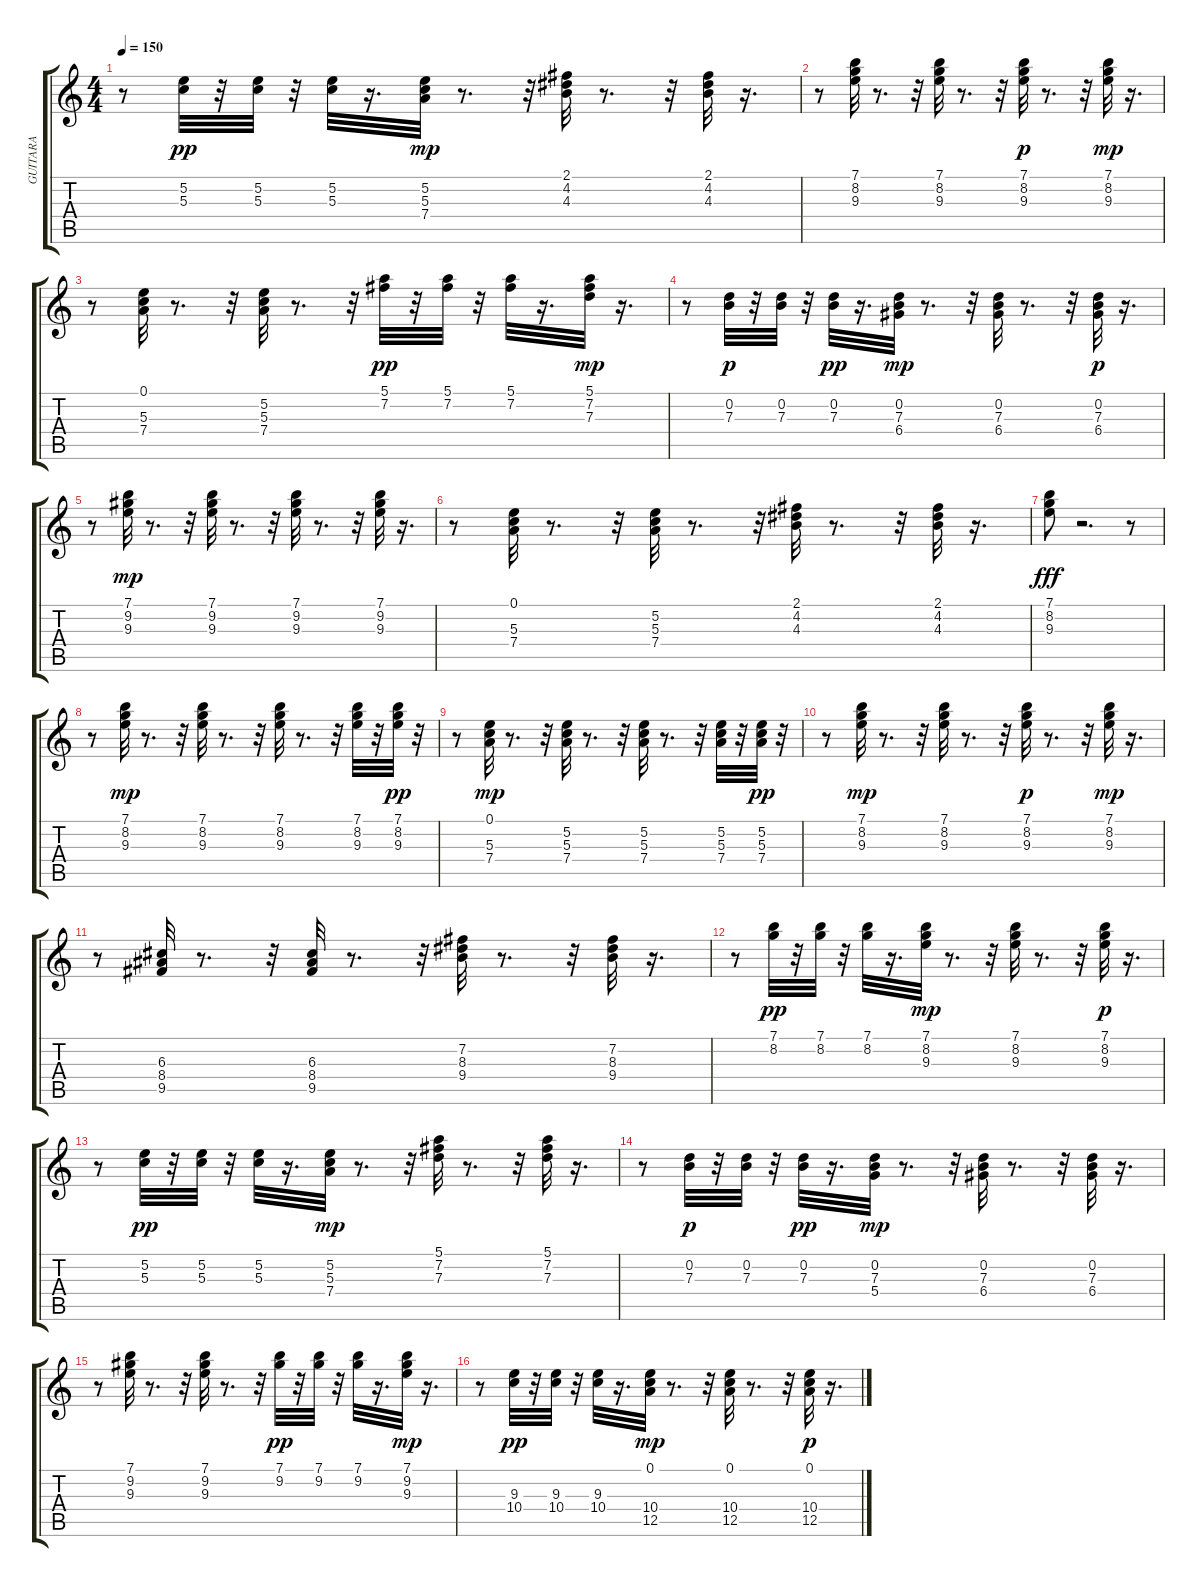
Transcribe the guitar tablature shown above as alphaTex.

\track ("GUITARA" "GUITARA") {instrument electricguitarjazz}
\staff {score tabs}
\tuning (E4 B3 G3 D3 A2 E2) {hide}
\ts (4 4)
\tempo 150
\clef g2
\ks c
r.8{dy p} (5.2 5.3).32{dy pp} r.32 (5.2 5.3).32 r.32 (5.2 5.3).32 r.16{d} (5.2 5.3 7.4).32{dy mp} r.8{d} r.32 (2.1 4.2 4.3).32 r.8{d} r.32 (2.1 4.2 4.3).32 r.16{d} |
r.8 (7.1 8.2 9.3).32 r.8{d} r.32 (7.1 8.2 9.3).32 r.8{d} r.32 (7.1 8.2 9.3).32{dy p} r.8{d} r.32 (7.1 8.2 9.3).32{dy mp} r.16{d} |
r.8 (0.1 5.3 7.4).32 r.8{d} r.32 (5.2 5.3 7.4).32 r.8{d} r.32 (5.1 7.2).32{dy pp} r.32 (5.1 7.2).32 r.32 (5.1 7.2).32 r.16{d} (5.1 7.2 7.3).32{dy mp} r.16{d} |
r.8 (0.2 7.3).32{dy p} r.32 (0.2 7.3).32 r.32 (0.2 7.3).32{dy pp} r.16{d} (0.2 7.3 6.4).32{dy mp} r.8{d} r.32 (0.2 7.3 6.4).32 r.8{d} r.32 (0.2 7.3 6.4).32{dy p} r.16{d} |
r.8 (7.1 9.2 9.3).32{dy mp} r.8{d} r.32 (7.1 9.2 9.3).32 r.8{d} r.32 (7.1 9.2 9.3).32 r.8{d} r.32 (7.1 9.2 9.3).32 r.16{d} |
r.8 (0.1 5.3 7.4).32 r.8{d} r.32 (5.2 5.3 7.4).32 r.8{d} r.32 (2.1 4.2 4.3).32 r.8{d} r.32 (2.1 4.2 4.3).32 r.16{d} |
(7.1 8.2 9.3).8{dy fff} r.2{d} r.8 |
r.8 (7.1 8.2 9.3).32{dy mp} r.8{d} r.32 (7.1 8.2 9.3).32 r.8{d} r.32 (7.1 8.2 9.3).32 r.8{d} r.32 (7.1 8.2 9.3).32 r.32 (7.1 8.2 9.3).32{dy pp} r.32 |
r.8 (0.1 5.3 7.4).32{dy mp} r.8{d} r.32 (5.2 5.3 7.4).32 r.8{d} r.32 (5.2 5.3 7.4).32 r.8{d} r.32 (5.2 5.3 7.4).32 r.32 (5.2 5.3 7.4).32{dy pp} r.32 |
r.8 (7.1 8.2 9.3).32{dy mp} r.8{d} r.32 (7.1 8.2 9.3).32 r.8{d} r.32 (7.1 8.2 9.3).32{dy p} r.8{d} r.32 (7.1 8.2 9.3).32{dy mp} r.16{d} |
r.8 (6.3 8.4 9.5).32 r.8{d} r.32 (6.3 8.4 9.5).32 r.8{d} r.32 (7.2 8.3 9.4).32 r.8{d} r.32 (7.2 8.3 9.4).32 r.16{d} |
r.8 (7.1 8.2).32{dy pp} r.32 (7.1 8.2).32 r.32 (7.1 8.2).32 r.16{d} (7.1 8.2 9.3).32{dy mp} r.8{d} r.32 (7.1 8.2 9.3).32 r.8{d} r.32 (7.1 8.2 9.3).32{dy p} r.16{d} |
r.8 (5.2 5.3).32{dy pp} r.32 (5.2 5.3).32 r.32 (5.2 5.3).32 r.16{d} (5.2 5.3 7.4).32{dy mp} r.8{d} r.32 (5.1 7.2 7.3).32 r.8{d} r.32 (5.1 7.2 7.3).32 r.16{d} |
r.8 (0.2 7.3).32{dy p} r.32 (0.2 7.3).32 r.32 (0.2 7.3).32{dy pp} r.16{d} (0.2 7.3 5.4).32{dy mp} r.8{d} r.32 (0.2 7.3 6.4).32 r.8{d} r.32 (0.2 7.3 6.4).32 r.16{d} |
r.8 (7.1 9.2 9.3).32 r.8{d} r.32 (7.1 9.2 9.3).32 r.8{d} r.32 (7.1 9.2).32{dy pp} r.32 (7.1 9.2).32 r.32 (7.1 9.2).32 r.16{d} (7.1 9.2 9.3).32{dy mp} r.16{d} |
r.8 (9.3 10.4).32{dy pp} r.32 (9.3 10.4).32 r.32 (9.3 10.4).32 r.16{d} (0.1 10.4 12.5).32{dy mp} r.8{d} r.32 (0.1 10.4 12.5).32 r.8{d} r.32 (0.1 10.4 12.5).32{dy p} r.16{d}
